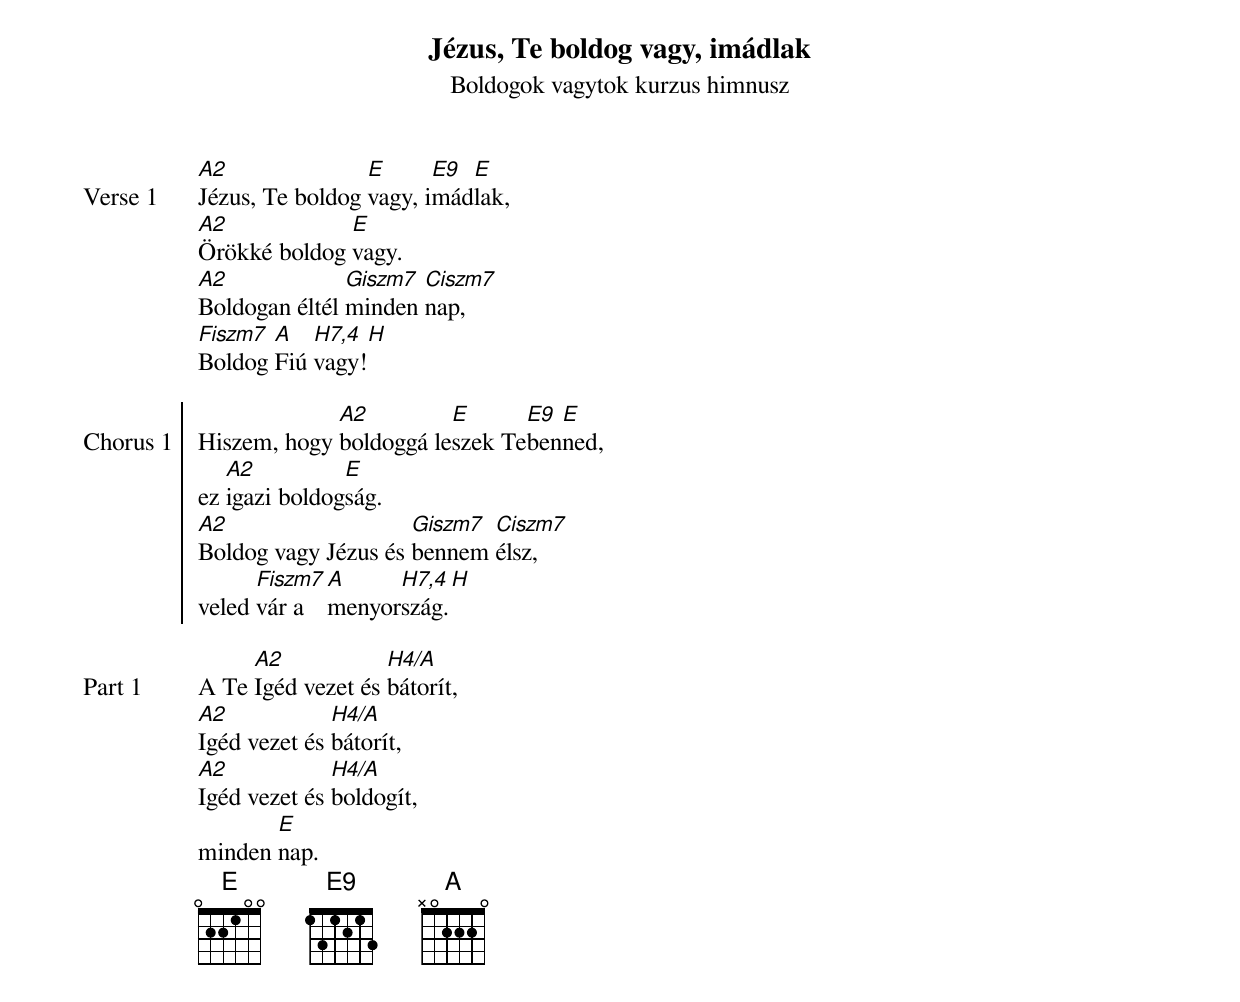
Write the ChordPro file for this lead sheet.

{title: Jézus, Te boldog vagy, imádlak}
{subtitle: Boldogok vagytok kurzus himnusz}
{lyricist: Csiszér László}
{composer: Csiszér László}

{start_of_verse: Verse 1}
[A2]Jézus, Te boldog [E]vagy, i[E9]mád[E]lak,
[A2]Örökké boldog [E]vagy.
[A2]Boldogan éltél [Giszm7]minden [Ciszm7]nap,
[Fiszm7]Boldog [A]Fiú [H7,4]vagy![H]
{end_of_verse: Verse 1}

{start_of_chorus: Chorus 1}
Hiszem, hogy [A2]boldoggá le[E]szek Te[E9]ben[E]ned,
ez [A2]igazi boldog[E]ság.
[A2]Boldog vagy Jézus és [Giszm7]bennem [Ciszm7]élsz,
veled [Fiszm7]vár a[A]menyor[H7,4]szág.[H]
{end_of_chorus: Chorus 1}

{start_of_part: Part 1}
A Te [A2]Igéd vezet és [H4/A]bátorít,
[A2]Igéd vezet és [H4/A]bátorít,
[A2]Igéd vezet és [H4/A]boldogít,
minden [E]nap.
{end_of_part: Part 1}
